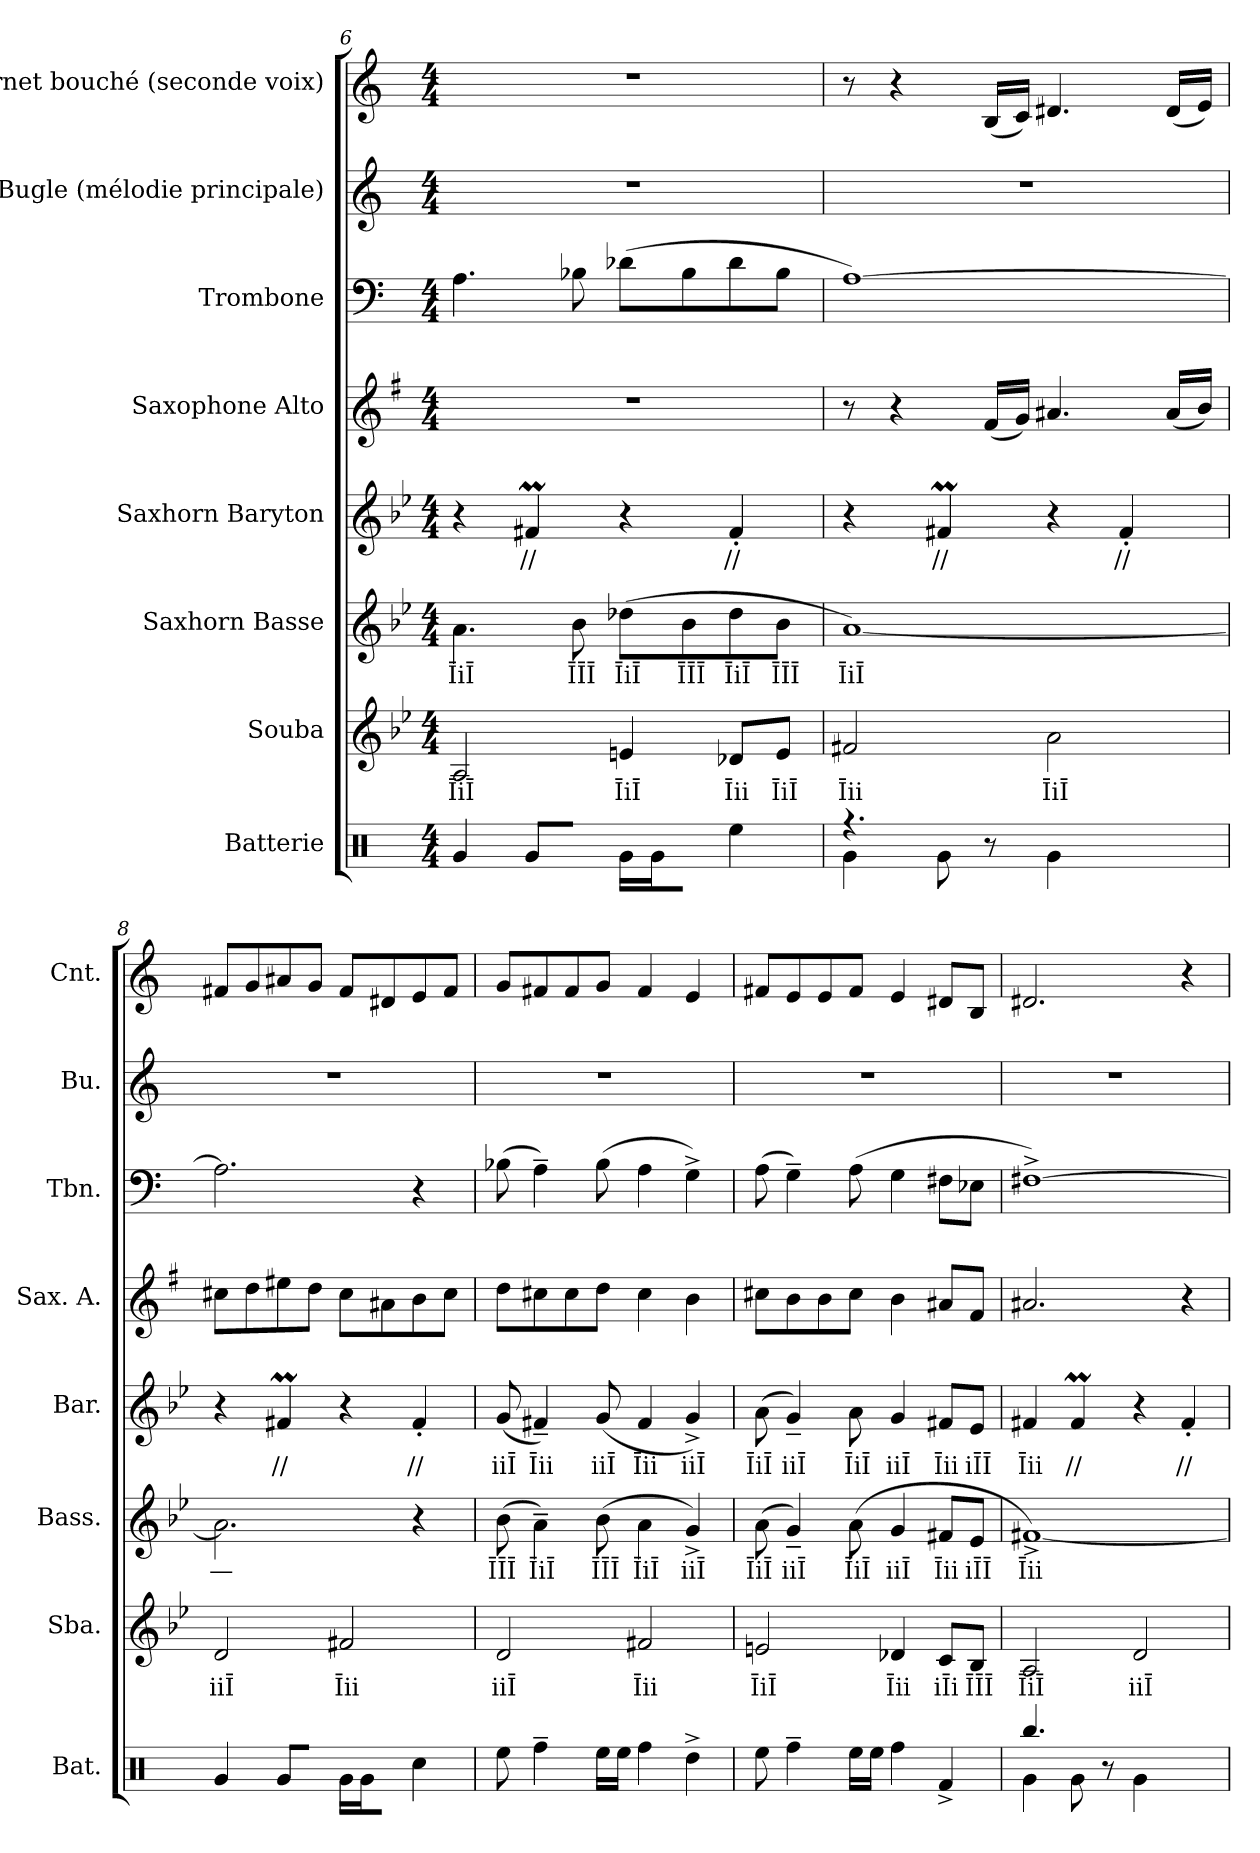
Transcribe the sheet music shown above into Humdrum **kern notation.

**kern	**kern	**text	**kern	**text	**kern	**text	**kern	**kern	**kern	**kern
*part8	*part7	*part7	*part6	*part6	*part5	*part5	*part4	*part3	*part2	*part1
*staff8	*staff7	*staff7	*staff6	*staff6	*staff5	*staff5	*staff4	*staff3	*staff2	*staff1
*I"Batterie	*I"Souba	*	*I"Saxhorn Basse	*	*I"Saxhorn Baryton	*	*I"Saxophone Alto	*I"Trombone	*I"Bugle (mélodie principale)	*I"Cornet bouché (seconde voix)
*I'Bat.	*I'Sba.	*	*I'Bass.	*	*I'Bar.	*	*I'Sax. A.	*I'Tbn.	*I'Bu.	*I'Cnt.
!!LO:PB:g=z
*clefX	*clefG2	*	*clefG2	*	*clefG2	*	*clefG2	*clefF4	*clefG2	*clefG2
*	*ITrd15c26	*	*ITrd8c14	*	*ITrd8c14	*	*ITrd5c9	*	*ITrd1c2	*ITrd1c2
*k[]	*k[b-e-]	*	*k[b-e-]	*	*k[b-e-]	*	*k[b-e-]	*k[]	*k[b-e-]	*k[b-e-]
*M4/4	*M4/4	*	*M4/4	*	*M4/4	*	*M4/4	*M4/4	*M4/4	*M4/4
=6	=6	=6	=6	=6	=6	=6	=6	=6	=6	=6
!	!	!LO:LY:b	!	!LO:LY:b	!	!	!	!	!	!
4Rg/	2AAA/	ĪiĪ	4.A\	ĪiĪ	4r	.	1r	4.A\	1r	1r
!	!	!	!	!	!	!LO:LY:b	!	!	!	!
8Rg/L	.	.	.	.	4F#Xm/	//	.	.	.	.
!	!	!	!	!LO:LY:b	!	!	!	!	!	!
8R/J	.	.	8B-\	ĪĪĪ	.	.	.	8B-X\	.	.
!	!	!LO:LY:b	!	!LO:LY:b	!	!	!	!	!	!
16Rg\LL	4EEn/	ĪiĪ	(>8d-X\L	ĪiĪ	4r	.	.	(>8d-X\L	.	.
16Rg\J	.	.	.	.	.	.	.	.	.	.
!	!	!	!	!LO:LY:b	!	!	!	!	!	!
8R\J	.	.	8B-\	ĪĪĪ	.	.	.	8B-\	.	.
!	!	!LO:LY:b	!	!LO:LY:b	!	!LO:LY:b	!	!	!	!
4Ree\	8DD-X/L	Īii	8d-\	ĪiĪ	4F#'/	//	.	8d-\	.	.
!	!	!LO:LY:b	!	!LO:LY:b	!	!	!	!	!	!
.	8EE/J	ĪiĪ	8B-\J	ĪĪĪ	.	.	.	8B-\J	.	.
=7	=7	=7	=7	=7	=7	=7	=7	=7	=7	=7
*^	*	*	*	*	*	*	*	*	*	*
!	!	!	!LO:LY:b	!	!LO:LY:b	!	!	!	!	!	!
4.r	4Rg\	2FF#X/	Īii	[1A)	ĪiĪ	4r	.	8r	[1A)	1r	8r
.	.	.	.	.	.	.	.	4r	.	.	4r
!	!	!	!	!	!	!	!LO:LY:b	!	!	!	!
.	8Rg\	.	.	.	.	4F#Xm/	//	.	.	.	.
8R\	8r	.	.	.	.	.	.	(<16A/LL	.	.	(<16A/LL
.	.	.	.	.	.	.	.	16B-/JJ)	.	.	16B-/JJ)
!	!	!	!LO:LY:b	!	!	!	!	!	!	!	!
4Rg\	2ryy	2AA\	ĪiĪ	.	.	4r	.	4.c#X/	.	.	4.c#X/
!	!	!	!	!	!	!	!LO:LY:b	!	!	!	!
4R\	.	.	.	.	.	4F#'/	//	.	.	.	.
.	.	.	.	.	.	.	.	(<16c#/LL	.	.	(<16c#/LL
.	.	.	.	.	.	.	.	16d/JJ)	.	.	16d/JJ)
*v	*v	*	*	*	*	*	*	*	*	*	*
!!LO:PB:g=z
=8	=8	=8	=8	=8	=8	=8	=8	=8	=8	=8
!	!	!LO:LY:b	!	!LO:LY:b	!	!	!	!	!	!
4Rg/	2DD/	iiĪ	2.A\]	—	4r	.	8en\L	2.A\]	1r	8en/L
.	.	.	.	.	.	.	8f\	.	.	8f/
!	!	!	!	!	!	!LO:LY:b	!	!	!	!
8Rg/L	.	.	.	.	4F#Xm/	//	8g#X\	.	.	8g#X/
8R/J	.	.	.	.	.	.	8f\J	.	.	8f/J
!	!	!LO:LY:b	!	!	!	!	!	!	!	!
16Rg\LL	2FF#X/	Īii	.	.	4r	.	8e\L	.	.	8e/L
16Rg\J	.	.	.	.	.	.	.	.	.	.
8R\J	.	.	.	.	.	.	8c#X\	.	.	8c#X/
!	!	!	!	!	!	!LO:LY:b	!	!	!	!
4Rcc\	.	.	4r	.	4F#'/	//	8d\	4r	.	8d/
.	.	.	.	.	.	.	8e\J	.	.	8e/J
=9	=9	=9	=9	=9	=9	=9	=9	=9	=9	=9
!	!	!LO:LY:b	!	!LO:LY:b	!	!LO:LY:b	!	!	!	!
8Ree\	2DD/	iiĪ	(>8B-\	ĪĪĪ	(<8G/	iiĪ	8f\L	(>8B-X\	1r	8f/L
!	!	!	!	!LO:LY:b	!	!LO:LY:b	!	!	!	!
4Rff~\	.	.	4A~\)	ĪiĪ	4F#X~/)	Īii	8en\	4A~\)	.	8en/
.	.	.	.	.	.	.	8e\	.	.	8e/
!	!	!	!	!LO:LY:b	!	!LO:LY:b	!	!	!	!
16Ree\LL	.	.	(>8B-\	ĪĪĪ	(<8G/	iiĪ	8f\J	(>8B-\	.	8f/J
16Ree\JJ	.	.	.	.	.	.	.	.	.	.
!	!	!LO:LY:b	!	!LO:LY:b	!	!LO:LY:b	!	!	!	!
4Rff\	2FF#X/	Īii	4A\	ĪiĪ	4F#/	Īii	4e\	4A\	.	4e/
!	!	!	!	!LO:LY:b	!	!LO:LY:b	!	!	!	!
4Rdd^\	.	.	4G^/)	iiĪ	4G^/)	iiĪ	4d\	4G^\)	.	4d/
=10	=10	=10	=10	=10	=10	=10	=10	=10	=10	=10
!	!	!LO:LY:b	!	!LO:LY:b	!	!LO:LY:b	!	!	!	!
8Ree\	2EEn/	ĪiĪ	(>8A\	ĪiĪ	(>8A\	ĪiĪ	8en\L	(>8A\	1r	8en/L
!	!	!	!	!LO:LY:b	!	!LO:LY:b	!	!	!	!
4Rff~\	.	.	4G~/)	iiĪ	4G~/)	iiĪ	8d\	4G~\)	.	8d/
.	.	.	.	.	.	.	8d\	.	.	8d/
!	!	!	!	!LO:LY:b	!	!LO:LY:b	!	!	!	!
16Ree\LL	.	.	(>8A\	ĪiĪ	8A\	ĪiĪ	8e\J	(>8A\	.	8e/J
16Ree\JJ	.	.	.	.	.	.	.	.	.	.
!	!	!LO:LY:b	!	!LO:LY:b	!	!LO:LY:b	!	!	!	!
4Rff\	4DD-X/	Īii	4G/	iiĪ	4G/	iiĪ	4d\	4G\	.	4d/
!	!	!LO:LY:b	!	!LO:LY:b	!	!LO:LY:b	!	!	!	!
4Rf^/	8CC/L	iĪi	8F#X/L	Īii	8F#X/L	Īii	8c#X/L	8F#X\L	.	8c#X/L
!	!	!LO:LY:b	!	!LO:LY:b	!	!LO:LY:b	!	!	!	!
.	8BBB-/J	ĪĪĪ	8E-/J	iĪĪ	8E-/J	iĪĪ	8A/J	8E-X\J	.	8A/J
!!LO:PB:g=z
=11	=11	=11	=11	=11	=11	=11	=11	=11	=11	=11
*^	*	*	*	*	*	*	*	*	*	*
!	!	!	!LO:LY:b	!	!LO:LY:b	!	!LO:LY:b	!	!	!	!
4.Rbb/	4Rg\	2AAA/	ĪiĪ	[1F#X^)	Īii	4F#X/	Īii	2.c#X/	[1F#X^)	1r	2.c#X/
!	!	!	!	!	!	!	!LO:LY:b	!	!	!	!
.	8Rg\	.	.	.	.	4F#m/	//	.	.	.	.
8R\	8r	.	.	.	.	.	.	.	.	.	.
!	!	!	!LO:LY:b	!	!	!	!	!	!	!	!
4Rg\	2ryy	2DD/	iiĪ	.	.	4r	.	.	.	.	.
!	!	!	!	!	!	!	!LO:LY:b	!	!	!	!
4R\	.	.	.	.	.	4F#'/	//	4r	.	.	4r
*v	*v	*	*	*	*	*	*	*	*	*	*
=	=	=	=	=	=	=	=	=	=	=
*-	*-	*-	*-	*-	*-	*-	*-	*-	*-	*-
